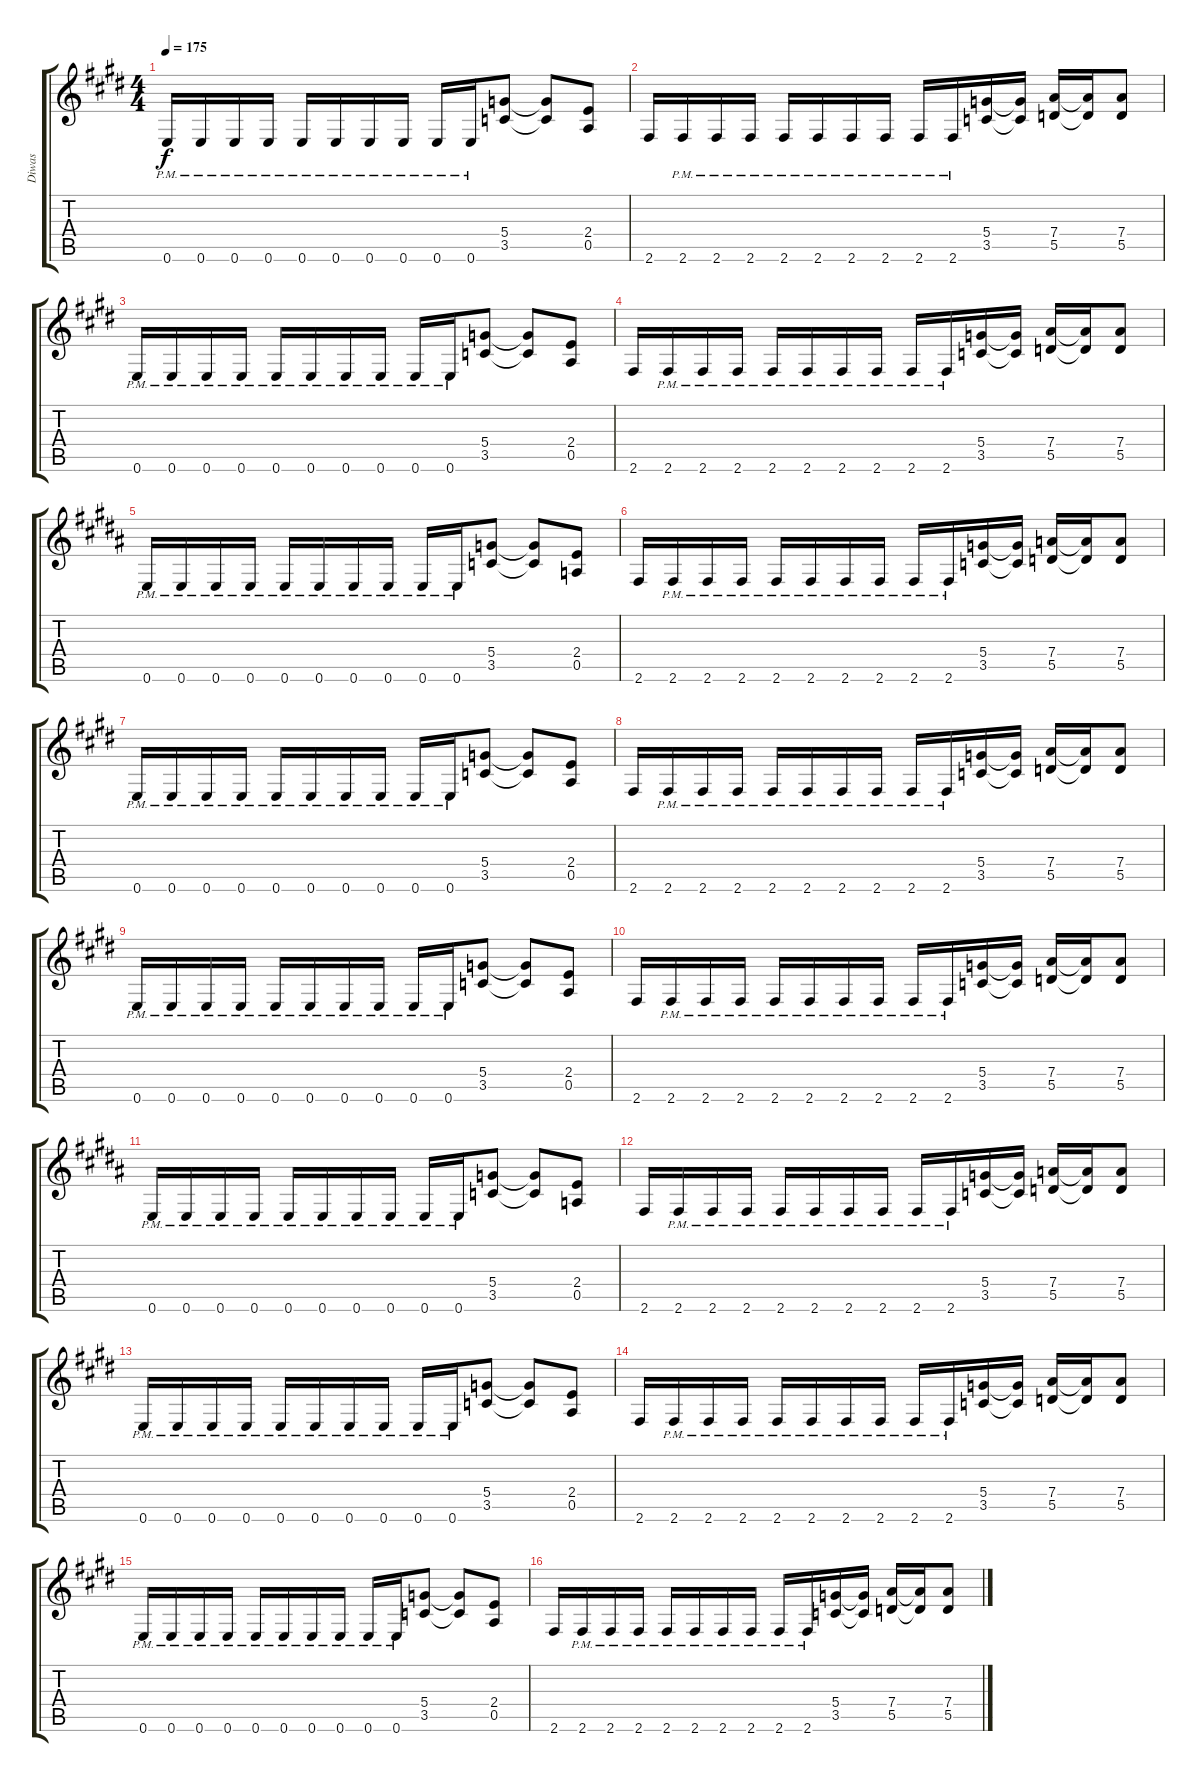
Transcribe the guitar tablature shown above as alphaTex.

\track ("Diwas" "Diwas") {instrument overdrivenguitar}
\staff {score tabs}
\tuning (E4 B3 G3 D3 A2 E2) {hide}
\ts (4 4)
\tempo 175
\clef g2
\ks e
0.6{pm}.16{dy f} 0.6{pm}.16 0.6{pm}.16 0.6{pm}.16 0.6{pm}.16 0.6{pm}.16 0.6{pm}.16 0.6{pm}.16 0.6{pm}.16 0.6{pm}.16 (5.4 3.5).8 (5.4{t} 3.5{t}).8 (2.4 0.5).8 |
2.6.16 2.6{pm}.16 2.6{pm}.16 2.6{pm}.16 2.6{pm}.16 2.6{pm}.16 2.6{pm}.16 2.6{pm}.16 2.6{pm}.16 2.6{pm}.16 (5.4 3.5).16 (5.4{t} 3.5{t}).16 (7.4 5.5).16 (7.4{t} 5.5{t}).16 (7.4 5.5).8 |
0.6{pm}.16 0.6{pm}.16 0.6{pm}.16 0.6{pm}.16 0.6{pm}.16 0.6{pm}.16 0.6{pm}.16 0.6{pm}.16 0.6{pm}.16 0.6{pm}.16 (5.4 3.5).8 (5.4{t} 3.5{t}).8 (2.4 0.5).8 |
2.6.16 2.6{pm}.16 2.6{pm}.16 2.6{pm}.16 2.6{pm}.16 2.6{pm}.16 2.6{pm}.16 2.6{pm}.16 2.6{pm}.16 2.6{pm}.16 (5.4 3.5).16 (5.4{t} 3.5{t}).16 (7.4 5.5).16 (7.4{t} 5.5{t}).16 (7.4 5.5).8 |
\ks b
0.6{pm}.16 0.6{pm}.16 0.6{pm}.16 0.6{pm}.16 0.6{pm}.16 0.6{pm}.16 0.6{pm}.16 0.6{pm}.16 0.6{pm}.16 0.6{pm}.16 (5.4 3.5).8 (5.4{t} 3.5{t}).8 (2.4 0.5).8 |
2.6.16 2.6{pm}.16 2.6{pm}.16 2.6{pm}.16 2.6{pm}.16 2.6{pm}.16 2.6{pm}.16 2.6{pm}.16 2.6{pm}.16 2.6{pm}.16 (5.4 3.5).16 (5.4{t} 3.5{t}).16 (7.4 5.5).16 (7.4{t} 5.5{t}).16 (7.4 5.5).8 |
\ks e
0.6{pm}.16 0.6{pm}.16 0.6{pm}.16 0.6{pm}.16 0.6{pm}.16 0.6{pm}.16 0.6{pm}.16 0.6{pm}.16 0.6{pm}.16 0.6{pm}.16 (5.4 3.5).8 (5.4{t} 3.5{t}).8 (2.4 0.5).8 |
2.6.16 2.6{pm}.16 2.6{pm}.16 2.6{pm}.16 2.6{pm}.16 2.6{pm}.16 2.6{pm}.16 2.6{pm}.16 2.6{pm}.16 2.6{pm}.16 (5.4 3.5).16 (5.4{t} 3.5{t}).16 (7.4 5.5).16 (7.4{t} 5.5{t}).16 (7.4 5.5).8 |
0.6{pm}.16 0.6{pm}.16 0.6{pm}.16 0.6{pm}.16 0.6{pm}.16 0.6{pm}.16 0.6{pm}.16 0.6{pm}.16 0.6{pm}.16 0.6{pm}.16 (5.4 3.5).8 (5.4{t} 3.5{t}).8 (2.4 0.5).8 |
2.6.16 2.6{pm}.16 2.6{pm}.16 2.6{pm}.16 2.6{pm}.16 2.6{pm}.16 2.6{pm}.16 2.6{pm}.16 2.6{pm}.16 2.6{pm}.16 (5.4 3.5).16 (5.4{t} 3.5{t}).16 (7.4 5.5).16 (7.4{t} 5.5{t}).16 (7.4 5.5).8 |
\ks b
0.6{pm}.16 0.6{pm}.16 0.6{pm}.16 0.6{pm}.16 0.6{pm}.16 0.6{pm}.16 0.6{pm}.16 0.6{pm}.16 0.6{pm}.16 0.6{pm}.16 (5.4 3.5).8 (5.4{t} 3.5{t}).8 (2.4 0.5).8 |
2.6.16 2.6{pm}.16 2.6{pm}.16 2.6{pm}.16 2.6{pm}.16 2.6{pm}.16 2.6{pm}.16 2.6{pm}.16 2.6{pm}.16 2.6{pm}.16 (5.4 3.5).16 (5.4{t} 3.5{t}).16 (7.4 5.5).16 (7.4{t} 5.5{t}).16 (7.4 5.5).8 |
\ks e
0.6{pm}.16 0.6{pm}.16 0.6{pm}.16 0.6{pm}.16 0.6{pm}.16 0.6{pm}.16 0.6{pm}.16 0.6{pm}.16 0.6{pm}.16 0.6{pm}.16 (5.4 3.5).8 (5.4{t} 3.5{t}).8 (2.4 0.5).8 |
2.6.16 2.6{pm}.16 2.6{pm}.16 2.6{pm}.16 2.6{pm}.16 2.6{pm}.16 2.6{pm}.16 2.6{pm}.16 2.6{pm}.16 2.6{pm}.16 (5.4 3.5).16 (5.4{t} 3.5{t}).16 (7.4 5.5).16 (7.4{t} 5.5{t}).16 (7.4 5.5).8 |
0.6{pm}.16 0.6{pm}.16 0.6{pm}.16 0.6{pm}.16 0.6{pm}.16 0.6{pm}.16 0.6{pm}.16 0.6{pm}.16 0.6{pm}.16 0.6{pm}.16 (5.4 3.5).8 (5.4{t} 3.5{t}).8 (2.4 0.5).8 |
2.6.16 2.6{pm}.16 2.6{pm}.16 2.6{pm}.16 2.6{pm}.16 2.6{pm}.16 2.6{pm}.16 2.6{pm}.16 2.6{pm}.16 2.6{pm}.16 (5.4 3.5).16 (5.4{t} 3.5{t}).16 (7.4 5.5).16 (7.4{t} 5.5{t}).16 (7.4 5.5).8
